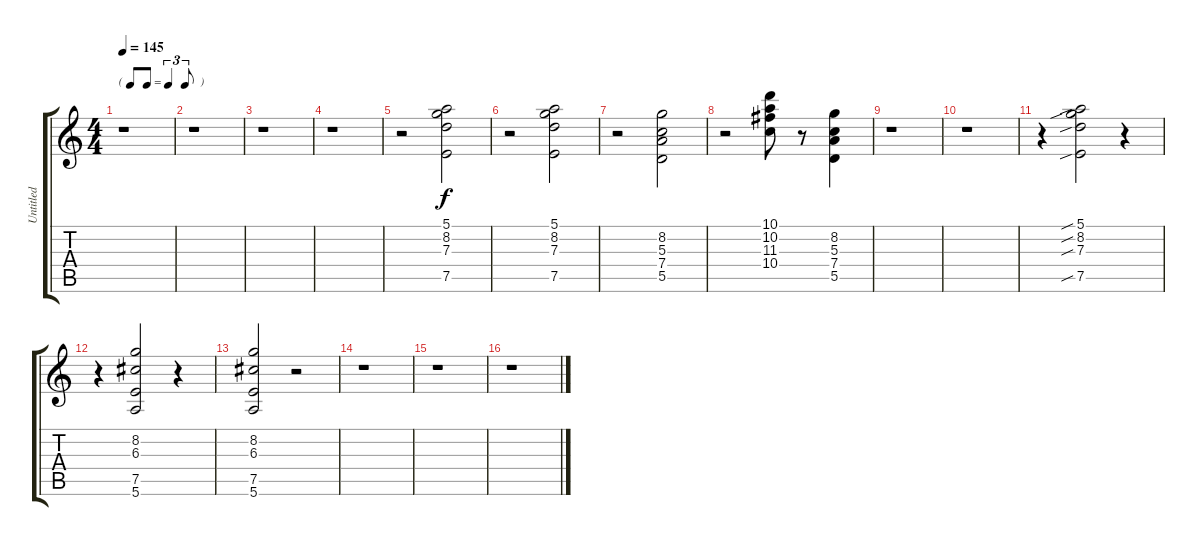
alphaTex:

\track ("Untitled" "Untitled") {instrument acousticguitarnylon}
\staff {score tabs}
\tuning (E4 B3 G3 D3 A2 E2) {hide}
\ts (4 4)
\tf triplet8th
\tempo 145
\clef g2
\ks c
r.1{dy f instrument acousticguitarnylon} |
r.1 |
r.1 |
r.1 |
r.2 (5.1 8.2 7.3 7.5).2 |
r.2 (5.1 8.2 7.3 7.5).2 |
r.2 (8.2 5.3 7.4 5.5).2 |
r.2 (10.1 10.2 11.3 10.4).8 r.8 (8.2 5.3 7.4 5.5).4 |
r.1 |
r.1 |
r.4 (5.1{sib} 8.2{sib} 7.3{sib} 7.5{sib}).2 r.4 |
r.4 (8.2 6.3 7.5 5.6).2 r.4 |
(8.2 6.3 7.5 5.6).2 r.2 |
r.1 |
r.1 |
r.1
